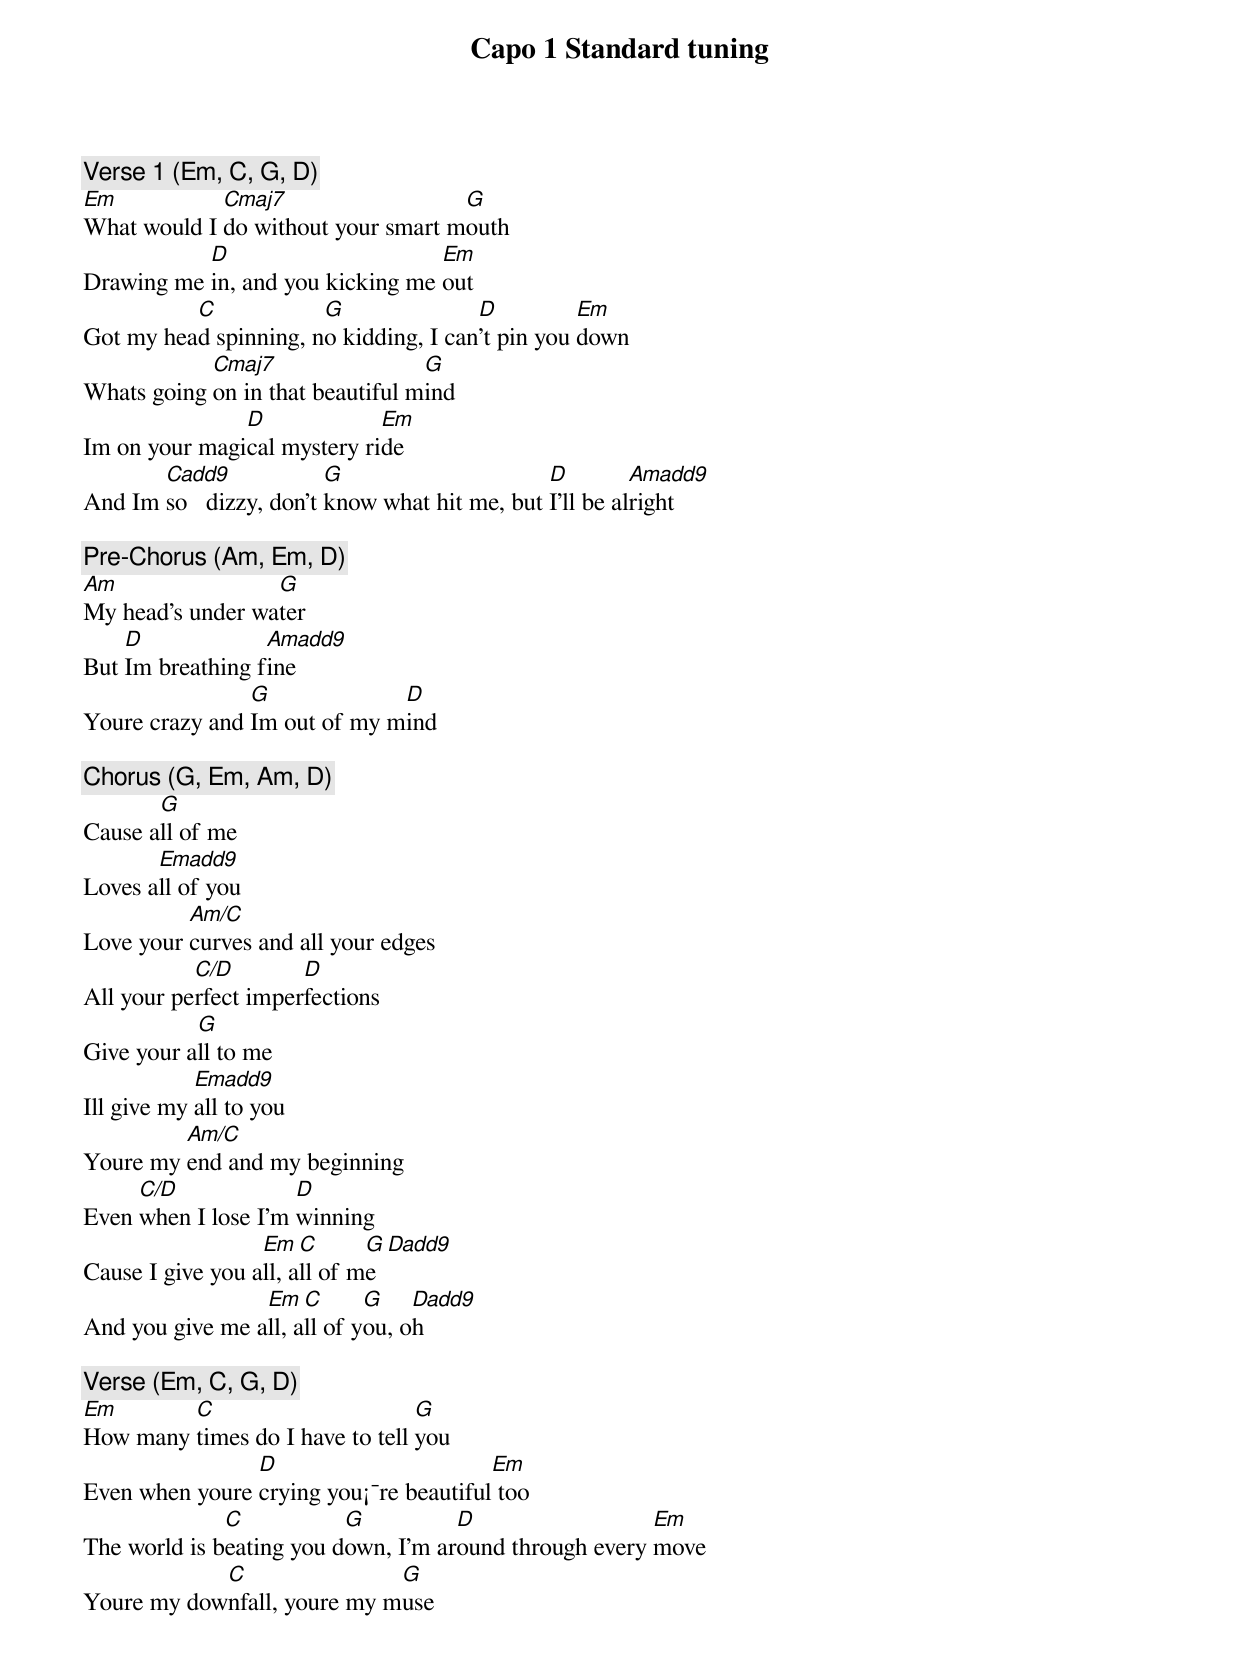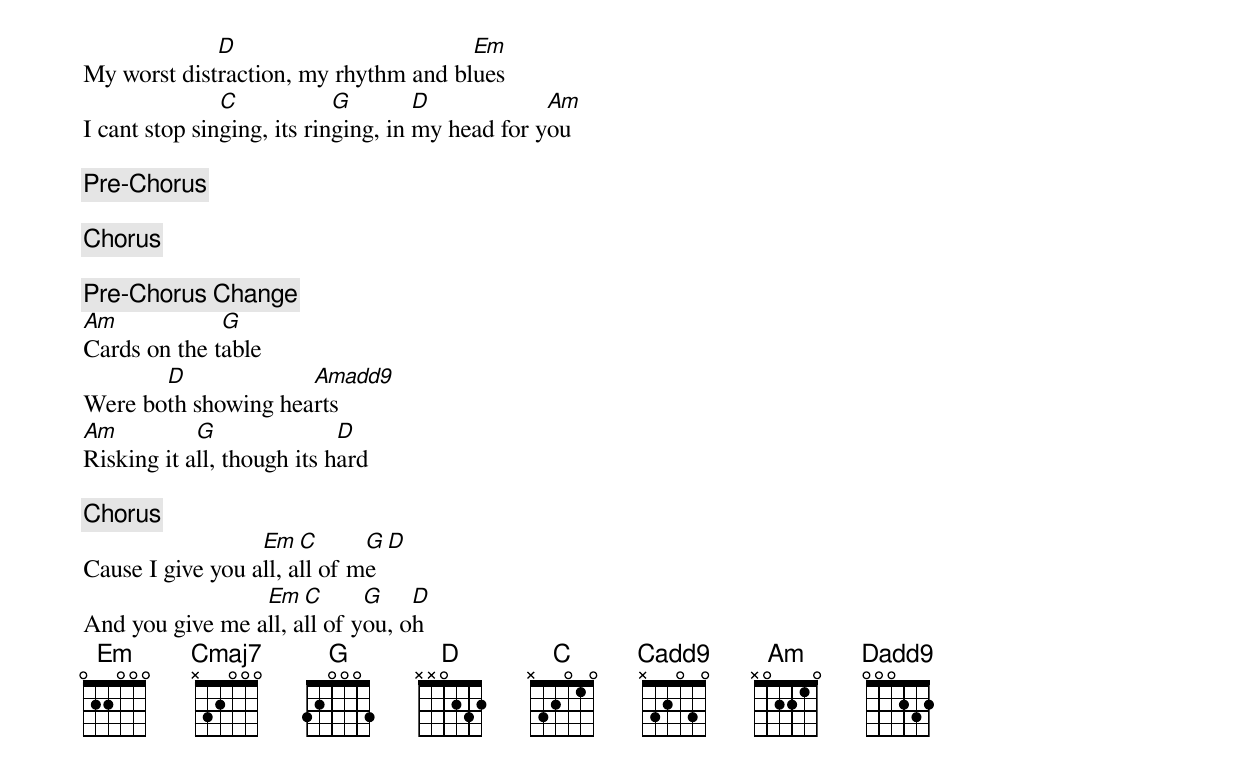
Capo 1 Standard tuning

[Verse 1] (Em, C, G, D)
Em           Cmaj7                  G
What would I do without your smart mouth
           D                      Em
Drawing me in, and you kicking me out
          C            G               D          Em
Got my head spinning, no kidding, I can't pin you down
            Cmaj7                 G
Whats going on in that beautiful mind
               D             Em
Im on your magical mystery ride
       Cadd9             G                     D         Amadd9
And Im so   dizzy, don't know what hit me, but I'll be alright

[Pre-Chorus] (Am, Em, D)
Am                G
My head's under water
    D             Amadd9
But Im breathing fine
                G             D
Youre crazy and Im out of my mind

[Chorus] (G, Em, Am, D)
       G
Cause all of me
       Emadd9
Loves all of you
          Am/C
Love your curves and all your edges
           C/D        D
All your perfect imperfections
           G
Give your all to me
            Emadd9
Ill give my all to you
         Am/C
Youre my end and my beginning
     C/D             D
Even when I lose I'm winning
                  Em   C      G   Dadd9
Cause I give you all, all of me
                 Em   C      G    Dadd9
And you give me all, all of you, oh

[Verse] (Em, C, G, D)
Em       C                       G
How many times do I have to tell you
                D                       Em
Even when youre crying you¡¯re beautiful too
              C           G          D                  Em
The world is beating you down, I'm around through every move
            C                G
Youre my downfall, youre my muse
             D                        Em
My worst distraction, my rhythm and blues
               C            G        D            Am
I cant stop singing, its ringing, in my head for you

[Pre-Chorus]

[Chorus]

[Pre-Chorus Change]
Am            G
Cards on the table
       D             Amadd9
Were both showing hearts
Am          G               D
Risking it all, though its hard

[Chorus]
                  Em   C      G   D
Cause I give you all, all of me
                 Em   C      G    D
And you give me all, all of you, oh
